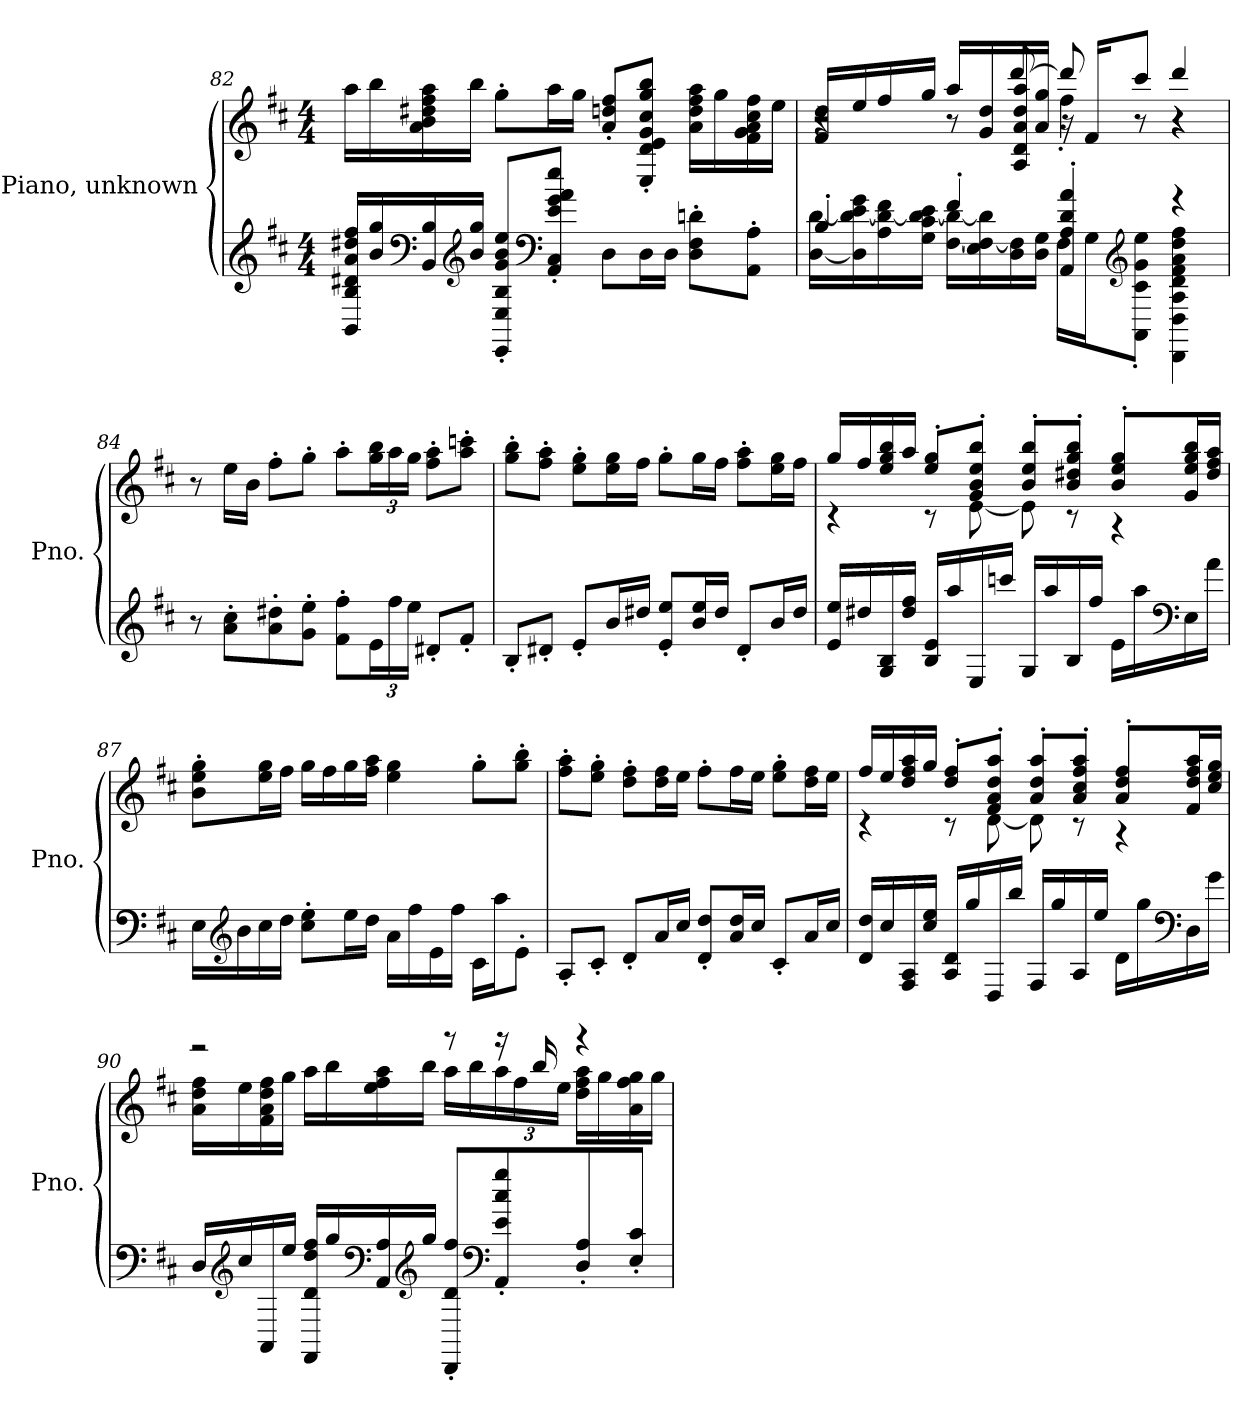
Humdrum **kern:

**kern	**kern
*part1	*part1
*staff2	*staff1
*I"Piano, unknown	*
*I'Pno.	*
!!LO:LB:g=z
*clefG2	*clefG2
*k[f#c#]	*k[f#c#]
*M4/4	*M4/4
=82	=82
16BB/ 16B/ 16d#X/ 16a/ 16dd#X/ 16ff#/LL	16aa\LL
16b/ 16gg/	16bb\
*clefF4	*
16BB/ 16B/	16a\ 16b\ 16dd#X\ 16ff#\ 16aa\
*clefG2	*
16b/ 16gg/JJ	16bb\JJ
8EE/' 8E/' 8B/' 8g/' 8b/' 8ee/'L	8gg'\L
*clefF4	*
8AA/' 8C#/' 8e/' 8g/' 8a/' 8ee/'J	16aa\L
.	16gg\JJ
8D\L	8a/' 8ddn/' 8ff#/'L
16D\L	8E/' 8d/' 8e/' 8g/' 8cc#/' 8gg/' 8bb/'J
16D\JJ	.
8D\' 8F#\' 8dn\'L	16a\ 16dd\ 16ff#\ 16aa\LL
.	16gg\
8AA\' 8A\'J	16f#\ 16g\ 16a\ 16cc#\ 16ff#\
.	16ee\JJ
=83	=83
*^	*^
*	*	*	*^
4B'/	[16D\ [16d\LL	4r	2r	16f#/ 16dd/LL
.	16D\] 16d\_ 16e\ 16g\	.	.	16ee/
.	16A\ 16d\_ 16f#\	.	.	16ff#/
.	16G\ 16c#\ 16d\_ 16e\JJ	.	.	16gg/JJ
4f#'/	[16F#\ 16d\_LL	8r	.	16aa/LL
.	16E\ 16F#\_ 16d\]	.	.	16g/ 16dd/
.	16D\ 16F#\]	[8ddd/	.	16A/ 16d/ 16a/ 16dd/ 16aa/
.	16D\ 16G\JJ	.	.	16a/ 16gg/JJ
4AA/' 4A/' 4d/' 4a/'	16F#\LL	8ddd/]	4ff#'\	16r
.	16G\J	.	.	16f#/KL
*clefG2	*	*	*	*
.	8AA\' 8c#\' 8g\' 8ee\'J	8r	.	8ccc#/J
4r	4DD\ 4D\ 4A\ 4d\ 4f#\ 4a\ 4dd\ 4ff#\	4r	4r	4ddd/
*v	*v	*	*	*
*	*v	*v	*v
!!LO:PB:g=z
=84	=84
8r	8r
8a\' 8cc#\'L	16ee\LL
.	16b\JJ
8a\' 8dd#X\'	8ff#'\L
8g\' 8ee\'J	8gg'\J
8f#\' 8ff#\'L	8aa'\L
*Xbrackettup	*Xbrackettup
24e\L	24gg\ 24bb\L
24ff#\	24aa\
24ee\JJ	24gg\JJ
8d#X'/L	8ff#\' 8aa\'L
8f#'/J	8aa\' 8cccn\'J
=85	=85
8B'/L	8gg\' 8bb\'L
8d#X'/J	8ff#\' 8aa\'J
8e'/L	8ee\' 8gg\'L
16b/L	16ee\ 16gg\L
16dd#X/JJ	16ff#\JJ
8e/' 8ee/'L	8gg'\L
16b/ 16ee/L	16gg\L
16dd#/JJ	16ff#\JJ
8d#'/L	8ff#\' 8aa\'L
16b/L	16ee\ 16gg\L
16dd#/JJ	16ff#\JJ
!!LO:LB:g=z
=86	=86
*	*^
16e/ 16ee/LL	16gg/LL	4r
16dd#X/	16ff#/	.
16G/ 16B/	16ee/ 16gg/ 16bb/	.
16dd#/ 16ff#/JJ	16aa/JJ	.
16B/ 16e/LL	8ee/' 8gg/'L	8r
16aa/	.	.
16E/	8g/' 8b/' 8ee/' 8bb/'J	[8e\
16cccn/JJ	.	.
16G/LL	8b/' 8ee/' 8bb/'L	8e\]
16aa/	.	.
16B/	8b/' 8dd#X/' 8gg/' 8bb/'J	8r
16ff#/JJ	.	.
16e\LL	8b/' 8ee/' 8gg/'L	4r
16aa\	.	.
*clefF4	*	*
16E\	16g/ 16ee/ 16gg/ 16bb/L	.
16a\JJ	16dd#/ 16ff#/ 16aa/JJ	.
*	*v	*v
=87	=87
16E\LL	8b\' 8ee\' 8gg\'L
*clefG2	*
16b\	.
16cc#\	16ee\ 16gg\L
16dd\JJ	16ff#\JJ
8cc#\' 8ee\'L	16gg\LL
.	16ff#\
16ee\L	16gg\
16dd\JJ	16ff#\ 16aa\JJ
16a\LL	4ee\ 4gg\
16ff#\	.
16e\	.
16ff#\JJ	.
16c#\LL	8gg'\L
16aa\J	.
8e'\J	8gg\' 8bb\'J
!!LO:LB:g=z
=88	=88
8A'/L	8ff#\' 8aa\'L
8c#'/J	8ee\' 8gg\'J
8d'/L	8dd\' 8ff#\'L
16a/L	16dd\ 16ff#\L
16cc#/JJ	16ee\JJ
8d/' 8dd/'L	8ff#'\L
16a/ 16dd/L	16ff#\L
16cc#/JJ	16ee\JJ
8c#'/L	8ee\' 8gg\'L
16a/L	16dd\ 16ff#\L
16cc#/JJ	16ee\JJ
=89	=89
*	*^
16d/ 16dd/LL	16ff#/LL	4r
16cc#/	16ee/	.
16F#/ 16A/	16dd/ 16ff#/ 16aa/	.
16cc#/ 16ee/JJ	16gg/JJ	.
16A/ 16d/LL	8dd/' 8ff#/'L	8r
16gg/	.	.
16D/	8f#/' 8a/' 8dd/' 8aa/'J	[8d\
16bb/JJ	.	.
16F#/LL	8a/' 8dd/' 8aa/'L	8d\]
16gg/	.	.
16A/	8a/' 8cc#/' 8ff#/' 8aa/'J	8r
16ee/JJ	.	.
16d\LL	8a/' 8dd/' 8ff#/'L	4r
16gg\	.	.
*clefF4	*	*
16D\	16f#/ 16dd/ 16ff#/ 16aa/L	.
16g\JJ	16cc#/ 16ee/ 16gg/JJ	.
!!LO:LB:g=z	!!
=90	=90	=90
16D/LL	2r	16a\ 16dd\ 16ff#\LL
*clefG2	*	*
16cc#/	.	16ee\
16AA/	.	16f#\ 16a\ 16dd\ 16ff#\
16ee/JJ	.	16gg\JJ
16FF#/ 16d/ 16dd/ 16ff#/LL	.	16aa\LL
16gg/	.	16bb\
*clefF4	*	*
16AA/ 16A/	.	16ee\ 16ff#\ 16aa\
*clefG2	*	*
16gg/JJ	.	16bb\JJ
8DD/' 8d/' 8ff#/'L	8r	16aa\LL
.	.	16bb\
*clefF4	*	*
8AA/' 8e/' 8cc#/' 8gg/'	16r	24aa\
.	.	24ff#\
.	16bb/	.
.	.	24ee\JJ
8D/' 8A/'	4r	16dd\ 16ff#\ 16aa\LL
.	.	16gg\
8E/' 8c#/'J	.	16a\ 16ff#\ 16gg\
.	.	16gg\JJ
*	*v	*v
=	=
*-	*-
